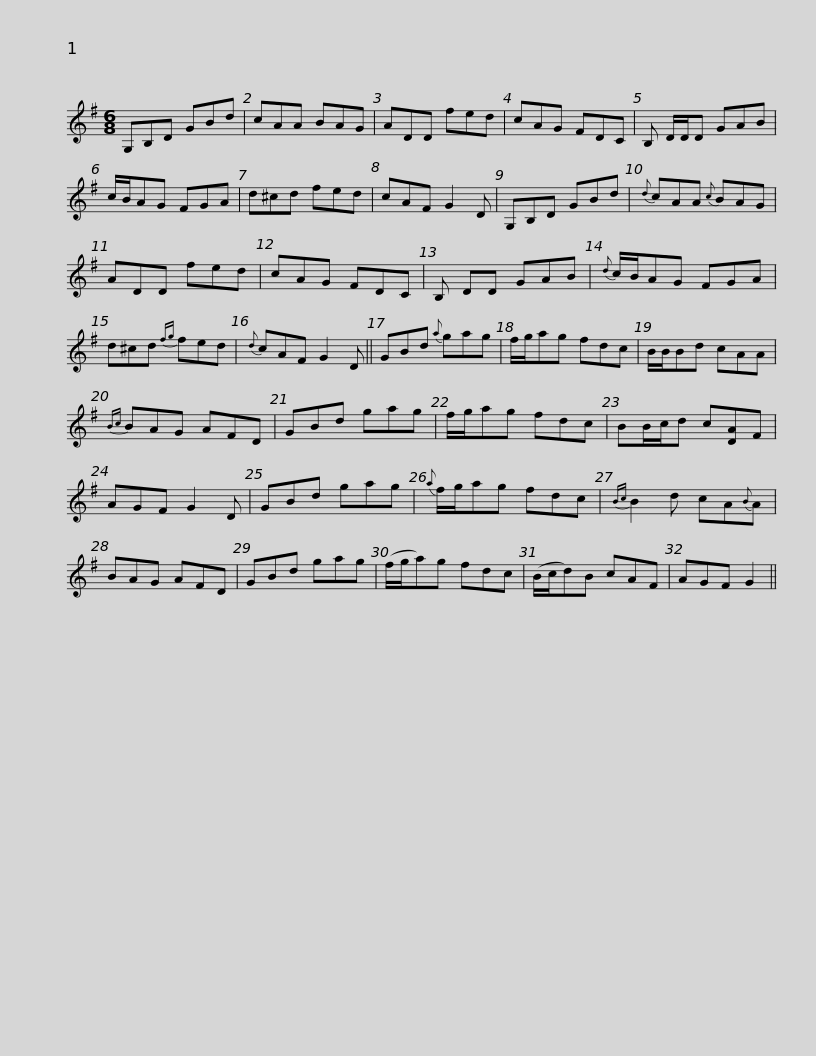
X:1
L:1/8
M:6/8
I:linebreak $
K:G
V:1 treble
V:1
 G,B,D GBd | cAA BAG | ADD fed | cAG FDC | B, D/D/D GAB | %5
 c/B/AG FGA | d^cd fed |$ cAF G2 D | G,B,D GBd |{d} cAA{c} BAG | %10
 ADD fed | cAG FDC | B, DD GAB |{d} c/B/AG FGA |$ d^cd{fg} fed | %15
{d} cAF G2 D || GBd{a} gag | f/g/ag fdc | B/B/Bd cAA |{Bc} BAG AFD |$ %20
 GBd gag | f/g/ag fdc | BB/c/d c[DA]F | AGF G2 D | GBd gag | %25
{a} f/g/ag fdc |${Bc} B2 d cA{B}A | BAG AFD | GBd gag | (f/g/a)g fdc | %30
 (B/c/d)B cAF | AGF G2 || %32
